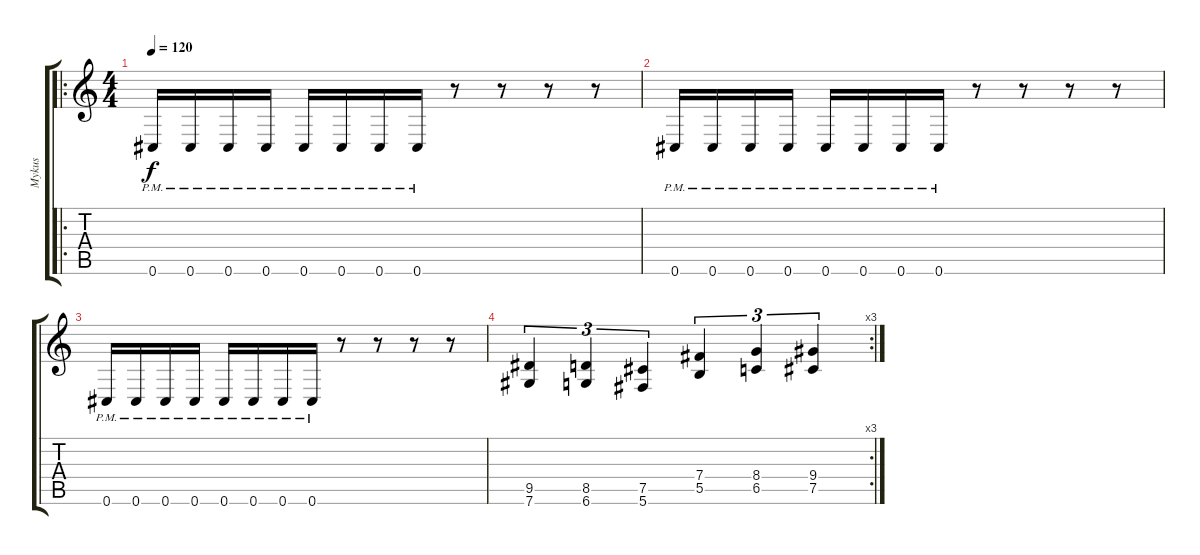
\track ("Mykus" "Mykus") {instrument distortionguitar}
\staff {score tabs}
\tuning (Db4 Ab3 E3 B2 Gb2 Db2) {hide}
\ro
\ts (4 4)
\tempo 120
\clef g2
\ks c
0.6{pm}.16{dy f} 0.6{pm}.16 0.6{pm}.16 0.6{pm}.16 0.6{pm}.16 0.6{pm}.16 0.6{pm}.16 0.6{pm}.16 r.8 r.8 r.8 r.8 |
0.6{pm}.16 0.6{pm}.16 0.6{pm}.16 0.6{pm}.16 0.6{pm}.16 0.6{pm}.16 0.6{pm}.16 0.6{pm}.16 r.8 r.8 r.8 r.8 |
0.6{pm}.16 0.6{pm}.16 0.6{pm}.16 0.6{pm}.16 0.6{pm}.16 0.6{pm}.16 0.6{pm}.16 0.6{pm}.16 r.8 r.8 r.8 r.8 |
\rc 3
(9.5 7.6).4{tu (3 2)} (8.5 6.6).4{tu (3 2)} (7.5 5.6).4{tu (3 2)} (7.4 5.5).4{tu (3 2)} (8.4 6.5).4{tu (3 2)} (9.4 7.5).4{tu (3 2)}
